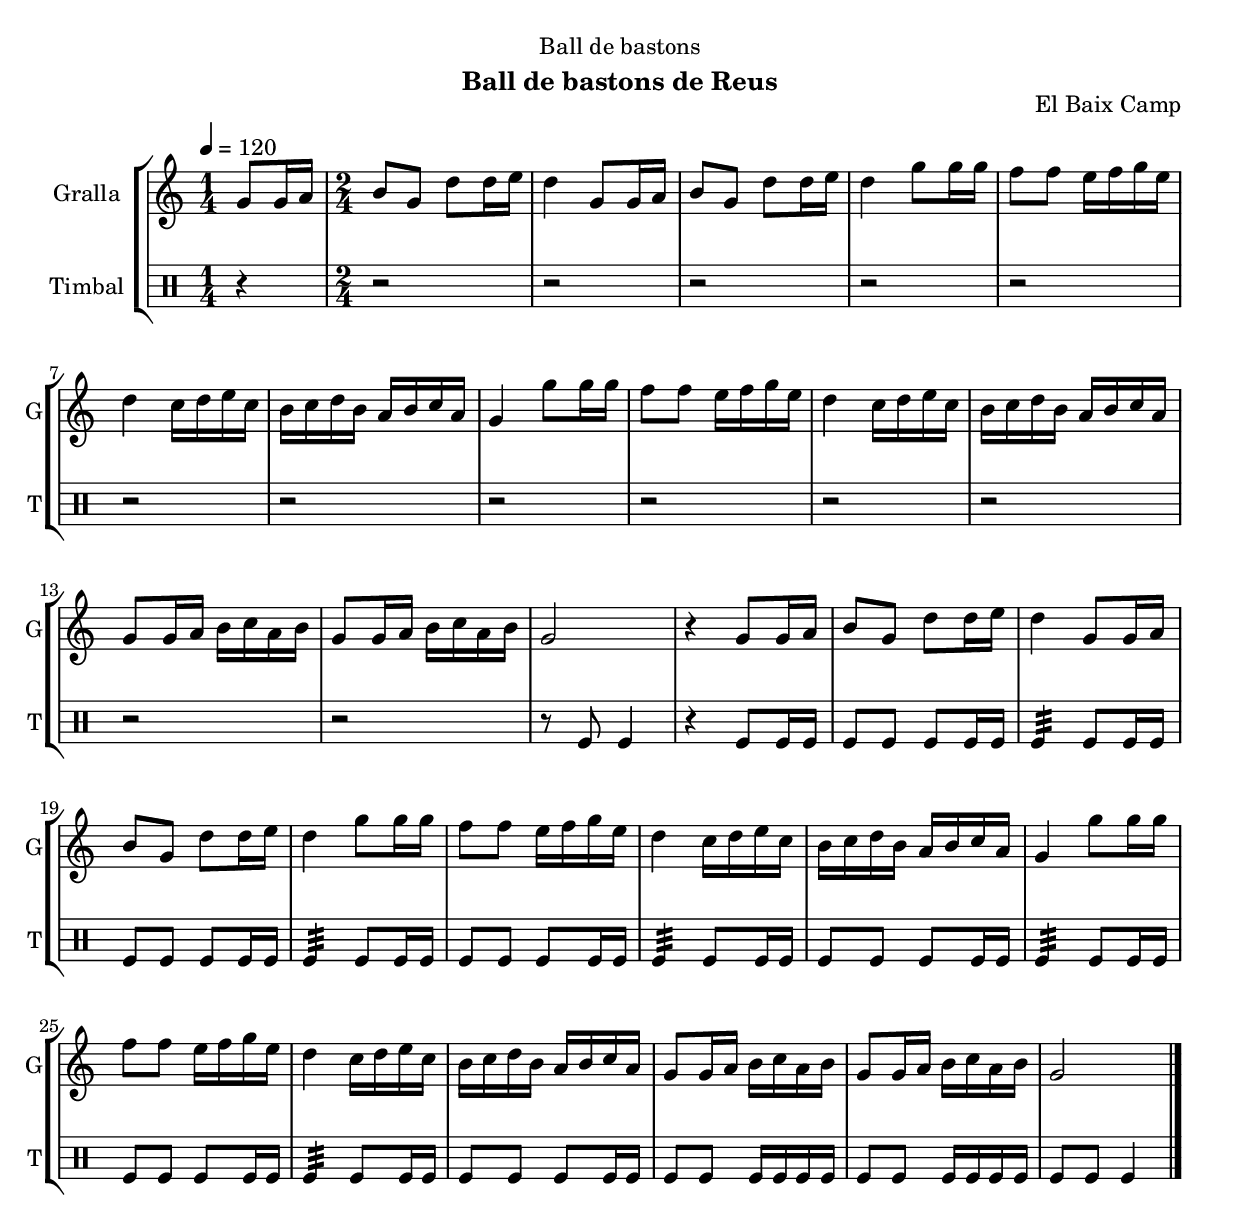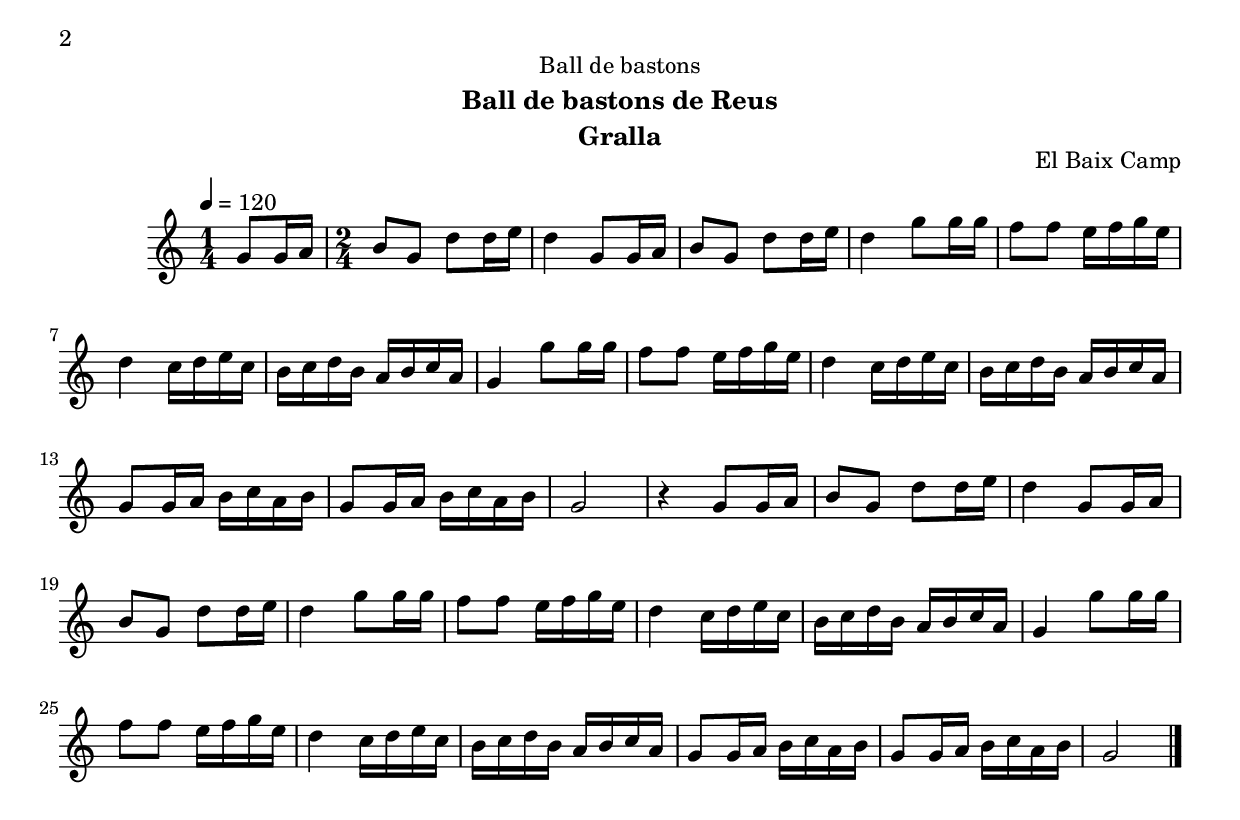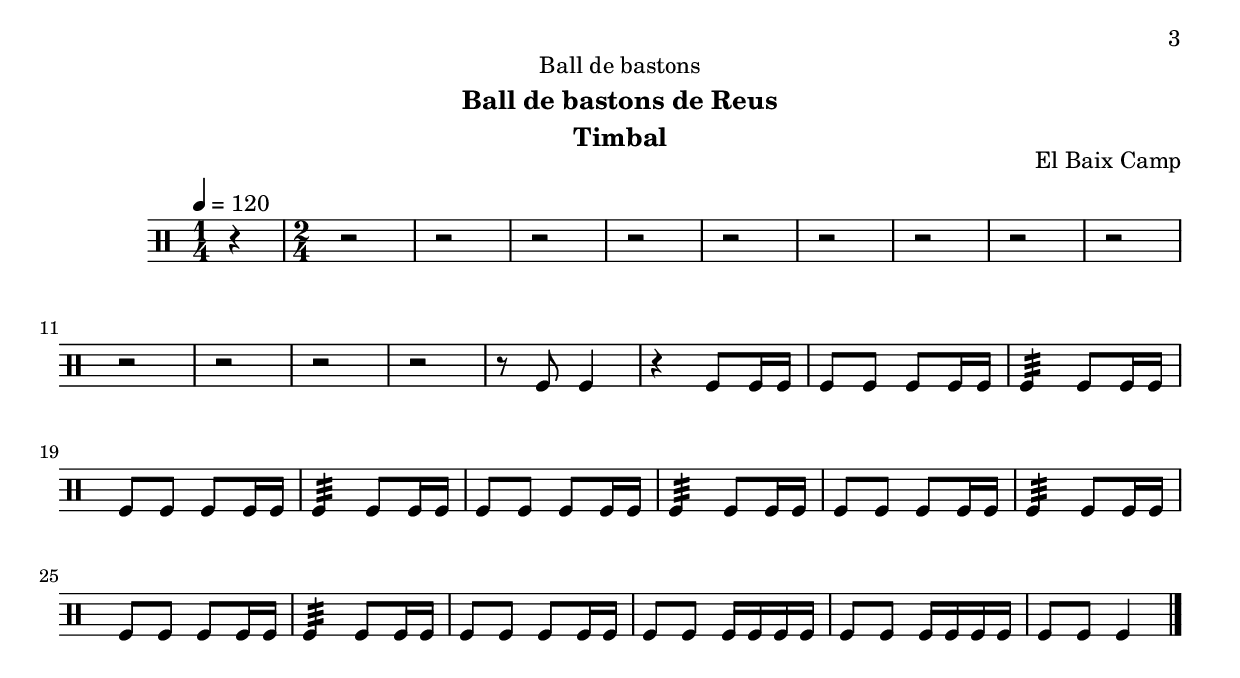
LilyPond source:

\version "2.16.2"

\header {
  dedication="Ball de bastons"
  title=""
  subtitle="Ball de bastons de Reus"
  subsubtitle=""
  poet=""
  meter=""
  piece=""
  composer=""
  arranger=""
  opus="El Baix Camp"
  instrument=""
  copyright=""
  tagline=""
}

liniaroAa =
\relative g'
{
  \tempo 4=120
  \clef treble
  \key c \major
  \time 1/4
  g8 g16 a  |
  \time 2/4   b8 g d' d16 e  |
  d4 g,8 g16 a  |
  b8 g d' d16 e  |
  %05
  d4 g8 g16 g  |
  f8 f e16 f g e  |
  d4 c16 d e c  |
  b16 c d b a b c a  |
  g4 g'8 g16 g  |
  %10
  f8 f e16 f g e  |
  d4 c16 d e c  |
  b16 c d b a b c a  |
  g8 g16 a b c a b  |
  g8 g16 a b c a b  |
  %15
  g2  |
  r4 g8 g16 a  |
  b8 g d' d16 e  |
  d4 g,8 g16 a  |
  b8 g d' d16 e  |
  %20
  d4 g8 g16 g  |
  f8 f e16 f g e  |
  d4 c16 d e c  |
  b16 c d b a b c a  |
  g4 g'8 g16 g  |
  %25
  f8 f e16 f g e  |
  d4 c16 d e c  |
  b16 c d b a b c a  |
  g8 g16 a b c a b  |
  g8 g16 a b c a b  |
  %30
  g2  \bar "|."
}

liniaroAb =
\drummode
{
  \tempo 4=120
  \time 1/4
  r4  |
  \time 2/4   r2  |
  r2  |
  r2  |
  %05
  r2  |
  r2  |
  r2  |
  r2  |
  r2  |
  %10
  r2  |
  r2  |
  r2  |
  r2  |
  r2  |
  %15
  r8 tomfl tomfl4  |
  r4 tomfl8 tomfl16 tomfl  |
  tomfl8 tomfl tomfl tomfl16 tomfl  |
  tomfl4:32 tomfl8 tomfl16 tomfl  |
  tomfl8 tomfl tomfl tomfl16 tomfl  |
  %20
  tomfl4:32 tomfl8 tomfl16 tomfl  |
  tomfl8 tomfl tomfl tomfl16 tomfl  |
  tomfl4:32 tomfl8 tomfl16 tomfl  |
  tomfl8 tomfl tomfl tomfl16 tomfl  |
  tomfl4:32 tomfl8 tomfl16 tomfl  |
  %25
  tomfl8 tomfl tomfl tomfl16 tomfl  |
  tomfl4:32 tomfl8 tomfl16 tomfl  |
  tomfl8 tomfl tomfl tomfl16 tomfl  |
  tomfl8 tomfl tomfl16 tomfl tomfl tomfl  |
  tomfl8 tomfl tomfl16 tomfl tomfl tomfl  |
  %30
  tomfl8 tomfl tomfl4  \bar "|."
}

\bookpart {
  \score {
    \new StaffGroup {
      \override Score.RehearsalMark #'self-alignment-X = #LEFT
      <<
        \new Staff \with {instrumentName = #"Gralla" shortInstrumentName = #"G"} \liniaroAa
        \new DrumStaff \with {instrumentName = #"Timbal" shortInstrumentName = #"T"} \liniaroAb
      >>
    }
    \layout {}
  }
  \score { \unfoldRepeats
    \new StaffGroup {
      \override Score.RehearsalMark #'self-alignment-X = #LEFT
      <<
        \new Staff \with {instrumentName = #"Gralla" shortInstrumentName = #"G"} \liniaroAa
        \new DrumStaff \with {instrumentName = #"Timbal" shortInstrumentName = #"T"} \liniaroAb
      >>
    }
    \midi {
      \set Staff.midiInstrument = "oboe"
      \set DrumStaff.midiInstrument = "drums"
    }
  }
}

\bookpart {
  \header {instrument="Gralla"}
  \score {
    \new StaffGroup {
      \override Score.RehearsalMark #'self-alignment-X = #LEFT
      <<
        \new Staff \liniaroAa
      >>
    }
    \layout {}
  }
  \score { \unfoldRepeats
    \new StaffGroup {
      \override Score.RehearsalMark #'self-alignment-X = #LEFT
      <<
        \new Staff \liniaroAa
      >>
    }
    \midi {
      \set Staff.midiInstrument = "oboe"
      \set DrumStaff.midiInstrument = "drums"
    }
  }
}

\bookpart {
  \header {instrument="Timbal"}
  \score {
    \new StaffGroup {
      \override Score.RehearsalMark #'self-alignment-X = #LEFT
      <<
        \new DrumStaff \liniaroAb
      >>
    }
    \layout {}
  }
  \score { \unfoldRepeats
    \new StaffGroup {
      \override Score.RehearsalMark #'self-alignment-X = #LEFT
      <<
        \new DrumStaff \liniaroAb
      >>
    }
    \midi {
      \set Staff.midiInstrument = "oboe"
      \set DrumStaff.midiInstrument = "drums"
    }
  }
}

